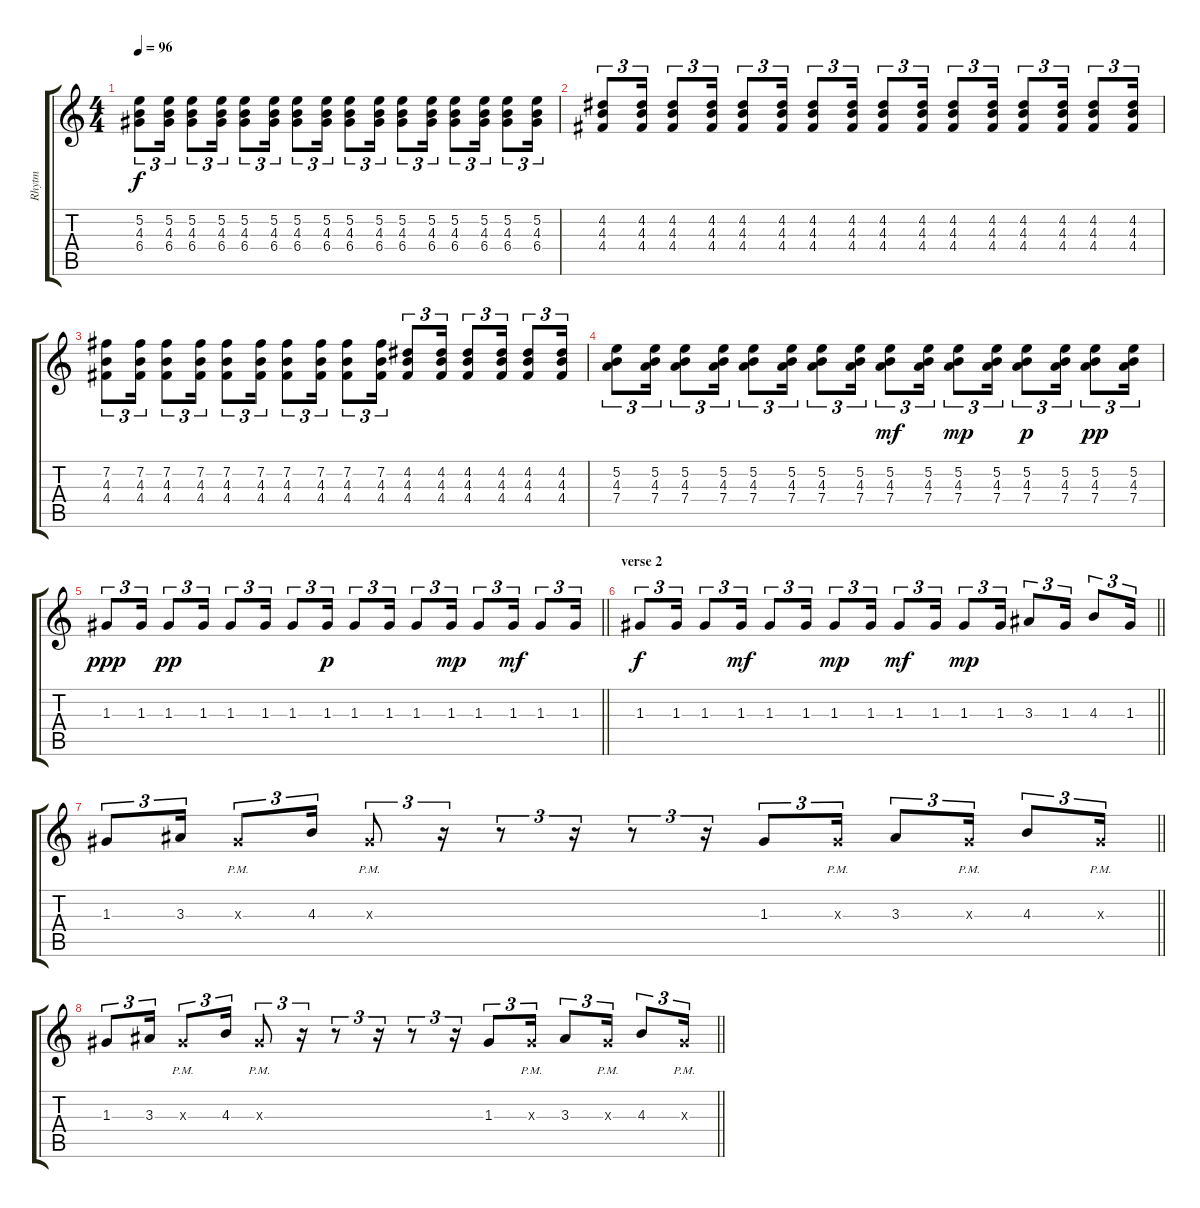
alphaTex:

\track ("Rhytm" "Rhytm") {instrument electricguitarmuted}
\staff {score tabs}
\tuning (E4 B3 G3 D3 A2 E2) {hide}
\ts (4 4)
\tempo 96
\clef g2
\ks c
(5.2 4.3 6.4).8{tu (3 2) dy f} (5.2 4.3 6.4).16{tu (3 2)} (5.2 4.3 6.4).8{tu (3 2)} (5.2 4.3 6.4).16{tu (3 2)} (5.2 4.3 6.4).8{tu (3 2)} (5.2 4.3 6.4).16{tu (3 2)} (5.2 4.3 6.4).8{tu (3 2)} (5.2 4.3 6.4).16{tu (3 2)} (5.2 4.3 6.4).8{tu (3 2)} (5.2 4.3 6.4).16{tu (3 2)} (5.2 4.3 6.4).8{tu (3 2)} (5.2 4.3 6.4).16{tu (3 2)} (5.2 4.3 6.4).8{tu (3 2)} (5.2 4.3 6.4).16{tu (3 2)} (5.2 4.3 6.4).8{tu (3 2)} (5.2 4.3 6.4).16{tu (3 2)} |
(4.2 4.3 4.4).8{tu (3 2)} (4.2 4.3 4.4).16{tu (3 2)} (4.2 4.3 4.4).8{tu (3 2)} (4.2 4.3 4.4).16{tu (3 2)} (4.2 4.3 4.4).8{tu (3 2)} (4.2 4.3 4.4).16{tu (3 2)} (4.2 4.3 4.4).8{tu (3 2)} (4.2 4.3 4.4).16{tu (3 2)} (4.2 4.3 4.4).8{tu (3 2)} (4.2 4.3 4.4).16{tu (3 2)} (4.2 4.3 4.4).8{tu (3 2)} (4.2 4.3 4.4).16{tu (3 2)} (4.2 4.3 4.4).8{tu (3 2)} (4.2 4.3 4.4).16{tu (3 2)} (4.2 4.3 4.4).8{tu (3 2)} (4.2 4.3 4.4).16{tu (3 2)} |
(7.2 4.3 4.4).8{tu (3 2)} (7.2 4.3 4.4).16{tu (3 2)} (7.2 4.3 4.4).8{tu (3 2)} (7.2 4.3 4.4).16{tu (3 2)} (7.2 4.3 4.4).8{tu (3 2)} (7.2 4.3 4.4).16{tu (3 2)} (7.2 4.3 4.4).8{tu (3 2)} (7.2 4.3 4.4).16{tu (3 2)} (7.2 4.3 4.4).8{tu (3 2)} (7.2 4.3 4.4).16{tu (3 2)} (4.2 4.3 4.4).8{tu (3 2)} (4.2 4.3 4.4).16{tu (3 2)} (4.2 4.3 4.4).8{tu (3 2)} (4.2 4.3 4.4).16{tu (3 2)} (4.2 4.3 4.4).8{tu (3 2)} (4.2 4.3 4.4).16{tu (3 2)} |
(5.2 4.3 7.4).8{tu (3 2)} (5.2 4.3 7.4).16{tu (3 2)} (5.2 4.3 7.4).8{tu (3 2)} (5.2 4.3 7.4).16{tu (3 2)} (5.2 4.3 7.4).8{tu (3 2)} (5.2 4.3 7.4).16{tu (3 2)} (5.2 4.3 7.4).8{tu (3 2)} (5.2 4.3 7.4).16{tu (3 2)} (5.2 4.3 7.4).8{tu (3 2) dy mf} (5.2 4.3 7.4).16{tu (3 2)} (5.2 4.3 7.4).8{tu (3 2) dy mp} (5.2 4.3 7.4).16{tu (3 2)} (5.2 4.3 7.4).8{tu (3 2) dy p} (5.2 4.3 7.4).16{tu (3 2)} (5.2 4.3 7.4).8{tu (3 2) dy pp} (5.2 4.3 7.4).16{tu (3 2)} |
\barLineRight lightlight
1.3.8{tu (3 2) dy ppp volume 13 balance 0 instrument electricguitarclean} 1.3.16{tu (3 2)} 1.3.8{tu (3 2) dy pp} 1.3.16{tu (3 2)} 1.3.8{tu (3 2)} 1.3.16{tu (3 2)} 1.3.8{tu (3 2)} 1.3.16{tu (3 2) dy p} 1.3.8{tu (3 2)} 1.3.16{tu (3 2)} 1.3.8{tu (3 2)} 1.3.16{tu (3 2) dy mp} 1.3.8{tu (3 2)} 1.3.16{tu (3 2) dy mf} 1.3.8{tu (3 2)} 1.3.16{tu (3 2)} |
\section ("" "verse 2")
\barLineRight lightlight
1.3.8{tu (3 2) dy f balance 5} 1.3.16{tu (3 2)} 1.3.8{tu (3 2)} 1.3.16{tu (3 2) dy mf} 1.3.8{tu (3 2)} 1.3.16{tu (3 2)} 1.3.8{tu (3 2) dy mp} 1.3.16{tu (3 2)} 1.3.8{tu (3 2) dy mf} 1.3.16{tu (3 2)} 1.3.8{tu (3 2) dy mp} 1.3.16{tu (3 2)} 3.3.8{tu (3 2)} 1.3.16{tu (3 2)} 4.3.8{tu (3 2)} 1.3.16{tu (3 2)} |
\barLineRight lightlight
1.3.8{tu (3 2)} 3.3.16{tu (3 2)} 1.3{pm x}.8{tu (3 2)} 4.3.16{tu (3 2)} 1.3{pm x}.8{tu (3 2)} r.16{tu (3 2)} r.8{tu (3 2)} r.16{tu (3 2)} r.8{tu (3 2)} r.16{tu (3 2)} 1.3.8{tu (3 2)} 1.3{pm x}.16{tu (3 2)} 3.3.8{tu (3 2)} 1.3{pm x}.16{tu (3 2)} 4.3.8{tu (3 2)} 1.3{pm x}.16{tu (3 2)} |
\barLineRight lightlight
1.3.8{tu (3 2)} 3.3.16{tu (3 2)} 1.3{pm x}.8{tu (3 2)} 4.3.16{tu (3 2)} 1.3{pm x}.8{tu (3 2)} r.16{tu (3 2)} r.8{tu (3 2)} r.16{tu (3 2)} r.8{tu (3 2)} r.16{tu (3 2)} 1.3.8{tu (3 2)} 1.3{pm x}.16{tu (3 2)} 3.3.8{tu (3 2)} 1.3{pm x}.16{tu (3 2)} 4.3.8{tu (3 2)} 1.3{pm x}.16{tu (3 2)}
